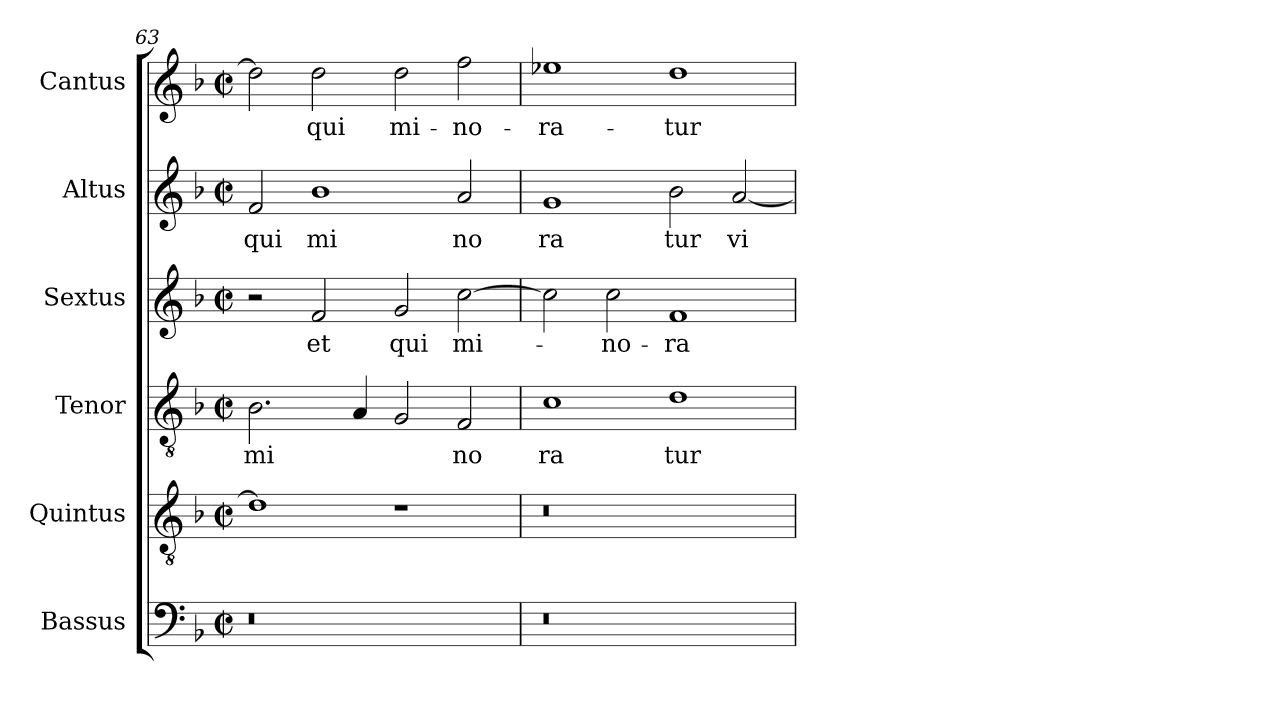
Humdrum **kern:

**kern	**kern	**kern	**text	**kern	**text	**kern	**text	**kern	**text
*part6	*part5	*part4	*part4	*part3	*part3	*part2	*part2	*part1	*part1
*staff6	*staff5	*staff4	*staff4	*staff3	*staff3	*staff2	*staff2	*staff1	*staff1
*I"Bassus	*I"Quintus	*I"Tenor	*	*I"Sextus	*	*I"Altus	*	*I"Cantus	*
*clefF4	*clefGv2	*clefGv2	*	*clefG2	*	*clefG2	*	*clefG2	*
*k[b-]	*k[b-]	*k[b-]	*	*k[b-]	*	*k[b-]	*	*k[b-]	*
*F:	*F:	*F:	*	*F:	*	*F:	*	*F:	*
*M2/2	*M2/2	*M2/2	*	*M2/2	*	*M2/2	*	*M2/2	*
*met(c|)	*met(c|)	*met(c|)	*	*met(c|)	*	*met(c|)	*	*met(c|)	*
=63	=63	=63	=63	=63	=63	=63	=63	=63	=63
!	!	!	!LO:LY:b	!	!	!	!LO:LY:b:cj	!	!
0r	1d]	2.B-\	mi	2r	.	2f/	qui	2dd\]	.
!	!	!	!	!	!LO:LY:b:cj	!	!LO:LY:b:cj	!	!LO:LY:b:cj
.	.	.	.	2f/	et	1b-	mi	2dd\	qui
.	.	4A/	.	.	.	.	.	.	.
!	!	!	!	!	!LO:LY:b:cj	!	!	!	!LO:LY:b:cj
.	1r	2G/	.	2g/	qui	.	.	2dd\	mi-
!	!	!	!LO:LY:b:cj	!	!LO:LY:b	!	!LO:LY:b:cj	!	!LO:LY:b:cj
.	.	2F/	no	[>2cc\	mi-	2a/	no	2ff\	-no-
=64	=64	=64	=64	=64	=64	=64	=64	=64	=64
!	!	!	!LO:LY:b:cj	!	!	!	!LO:LY:b:cj	!	!LO:LY:b:cj
0r	0r	1c	ra	2cc\]	.	1g	ra	1ee-X	-ra-
!	!	!	!	!	!LO:LY:b:cj	!	!	!	!
.	.	.	.	2cc\	-no-	.	.	.	.
!	!	!	!LO:LY:b:cj	!	!LO:LY:b:cj	!	!LO:LY:b:cj	!	!LO:LY:b:cj
.	.	1d	tur	1f	-ra-	2b-\	tur	1dd	-tur
!	!	!	!	!	!	!	!LO:LY:b:cj	!	!
.	.	.	.	.	.	[<2a/	vi	.	.
=	=	=	=	=	=	=	=	=	=
*-	*-	*-	*-	*-	*-	*-	*-	*-	*-
